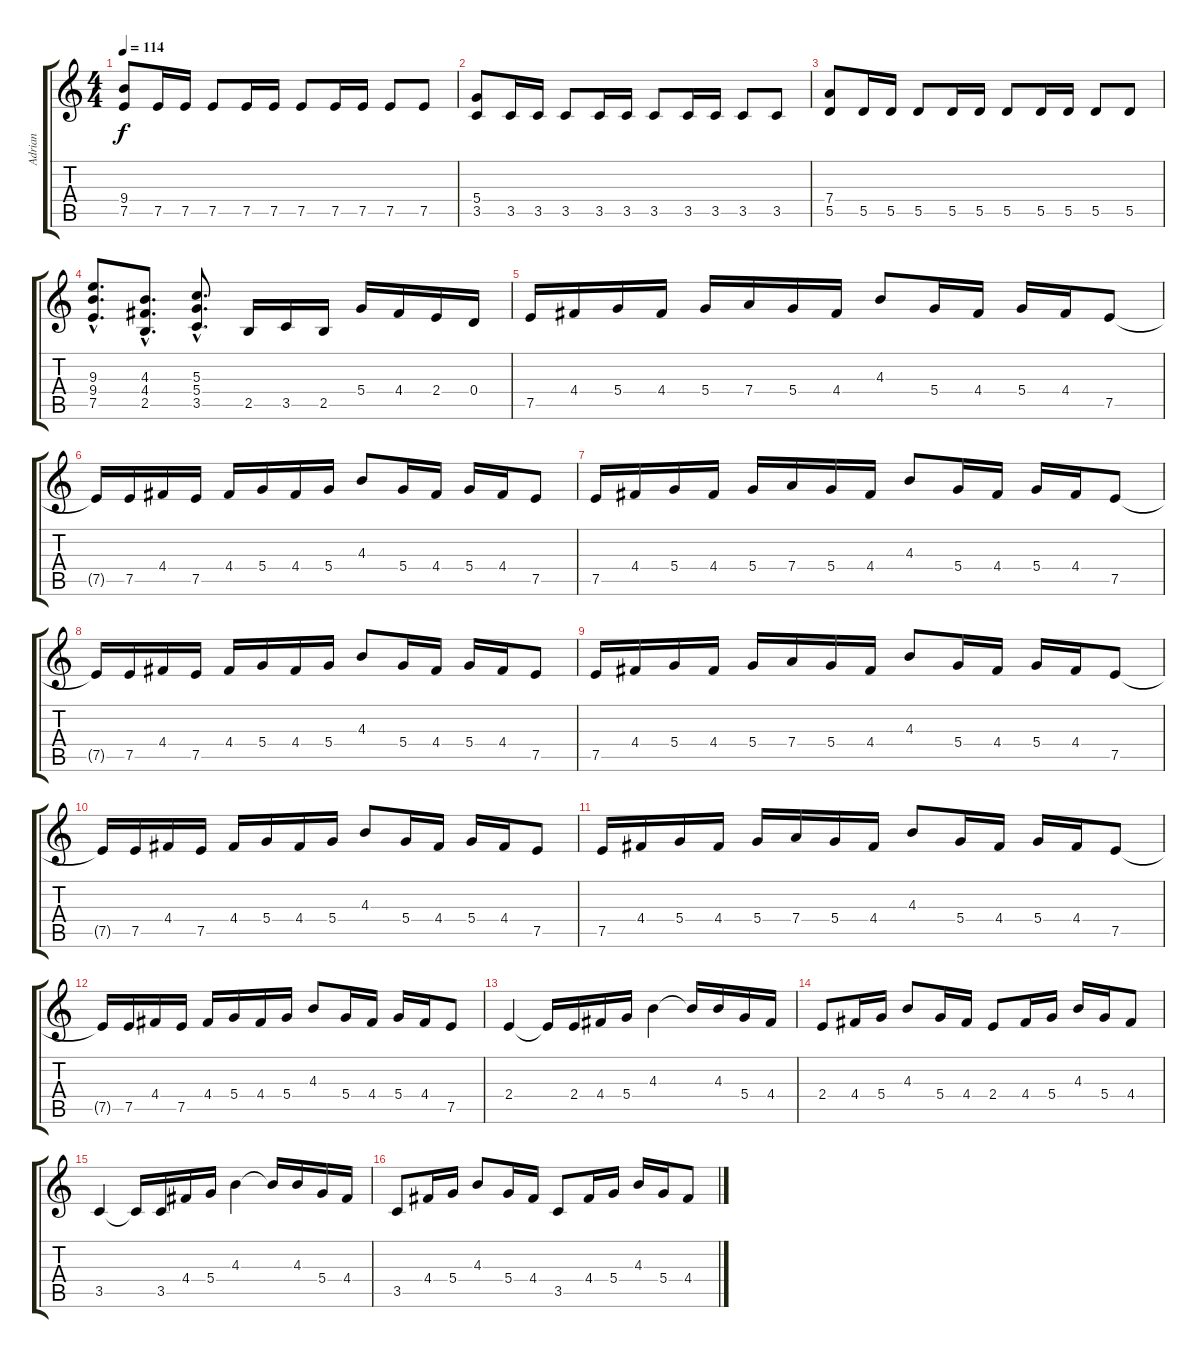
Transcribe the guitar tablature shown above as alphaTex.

\track ("Adrian" "Adrian") {instrument distortionguitar}
\staff {score tabs}
\tuning (E4 B3 G3 D3 A2 E2) {hide}
\ts (4 4)
\tempo 114
\clef g2
\ks c
(9.4 7.5).8{dy f} 7.5.16 7.5.16 7.5.8 7.5.16 7.5.16 7.5.8 7.5.16 7.5.16 7.5.8 7.5.8 |
(5.4 3.5).8 3.5.16 3.5.16 3.5.8 3.5.16 3.5.16 3.5.8 3.5.16 3.5.16 3.5.8 3.5.8 |
(7.4 5.5).8 5.5.16 5.5.16 5.5.8 5.5.16 5.5.16 5.5.8 5.5.16 5.5.16 5.5.8 5.5.8 |
(9.3{hac} 9.4{hac} 7.5{hac}).8{d} (4.3{hac} 4.4{hac} 2.5{hac}).8{d} (5.3{hac} 5.4{hac} 3.5{hac}).8{d} 2.5.16 3.5.16 2.5.16 5.4.16 4.4.16 2.4.16 0.4.16 |
7.5.16 4.4.16 5.4.16 4.4.16 5.4.16 7.4.16 5.4.16 4.4.16 4.3.8 5.4.16 4.4.16 5.4.16 4.4.16 7.5.8 |
7.5{t}.16 7.5.16 4.4.16 7.5.16 4.4.16 5.4.16 4.4.16 5.4.16 4.3.8 5.4.16 4.4.16 5.4.16 4.4.16 7.5.8 |
7.5.16 4.4.16 5.4.16 4.4.16 5.4.16 7.4.16 5.4.16 4.4.16 4.3.8 5.4.16 4.4.16 5.4.16 4.4.16 7.5.8 |
7.5{t}.16 7.5.16 4.4.16 7.5.16 4.4.16 5.4.16 4.4.16 5.4.16 4.3.8 5.4.16 4.4.16 5.4.16 4.4.16 7.5.8 |
7.5.16 4.4.16 5.4.16 4.4.16 5.4.16 7.4.16 5.4.16 4.4.16 4.3.8 5.4.16 4.4.16 5.4.16 4.4.16 7.5.8 |
7.5{t}.16 7.5.16 4.4.16 7.5.16 4.4.16 5.4.16 4.4.16 5.4.16 4.3.8 5.4.16 4.4.16 5.4.16 4.4.16 7.5.8 |
7.5.16 4.4.16 5.4.16 4.4.16 5.4.16 7.4.16 5.4.16 4.4.16 4.3.8 5.4.16 4.4.16 5.4.16 4.4.16 7.5.8 |
7.5{t}.16 7.5.16 4.4.16 7.5.16 4.4.16 5.4.16 4.4.16 5.4.16 4.3.8 5.4.16 4.4.16 5.4.16 4.4.16 7.5.8 |
2.4.4 2.4{t}.16 2.4.16 4.4.16 5.4.16 4.3.4 4.3{t}.16 4.3.16 5.4.16 4.4.16 |
2.4.8 4.4.16 5.4.16 4.3.8 5.4.16 4.4.16 2.4.8 4.4.16 5.4.16 4.3.16 5.4.16 4.4.8 |
3.5.4 3.5{t}.16 3.5.16 4.4.16 5.4.16 4.3.4 4.3{t}.16 4.3.16 5.4.16 4.4.16 |
3.5.8 4.4.16 5.4.16 4.3.8 5.4.16 4.4.16 3.5.8 4.4.16 5.4.16 4.3.16 5.4.16 4.4.8
